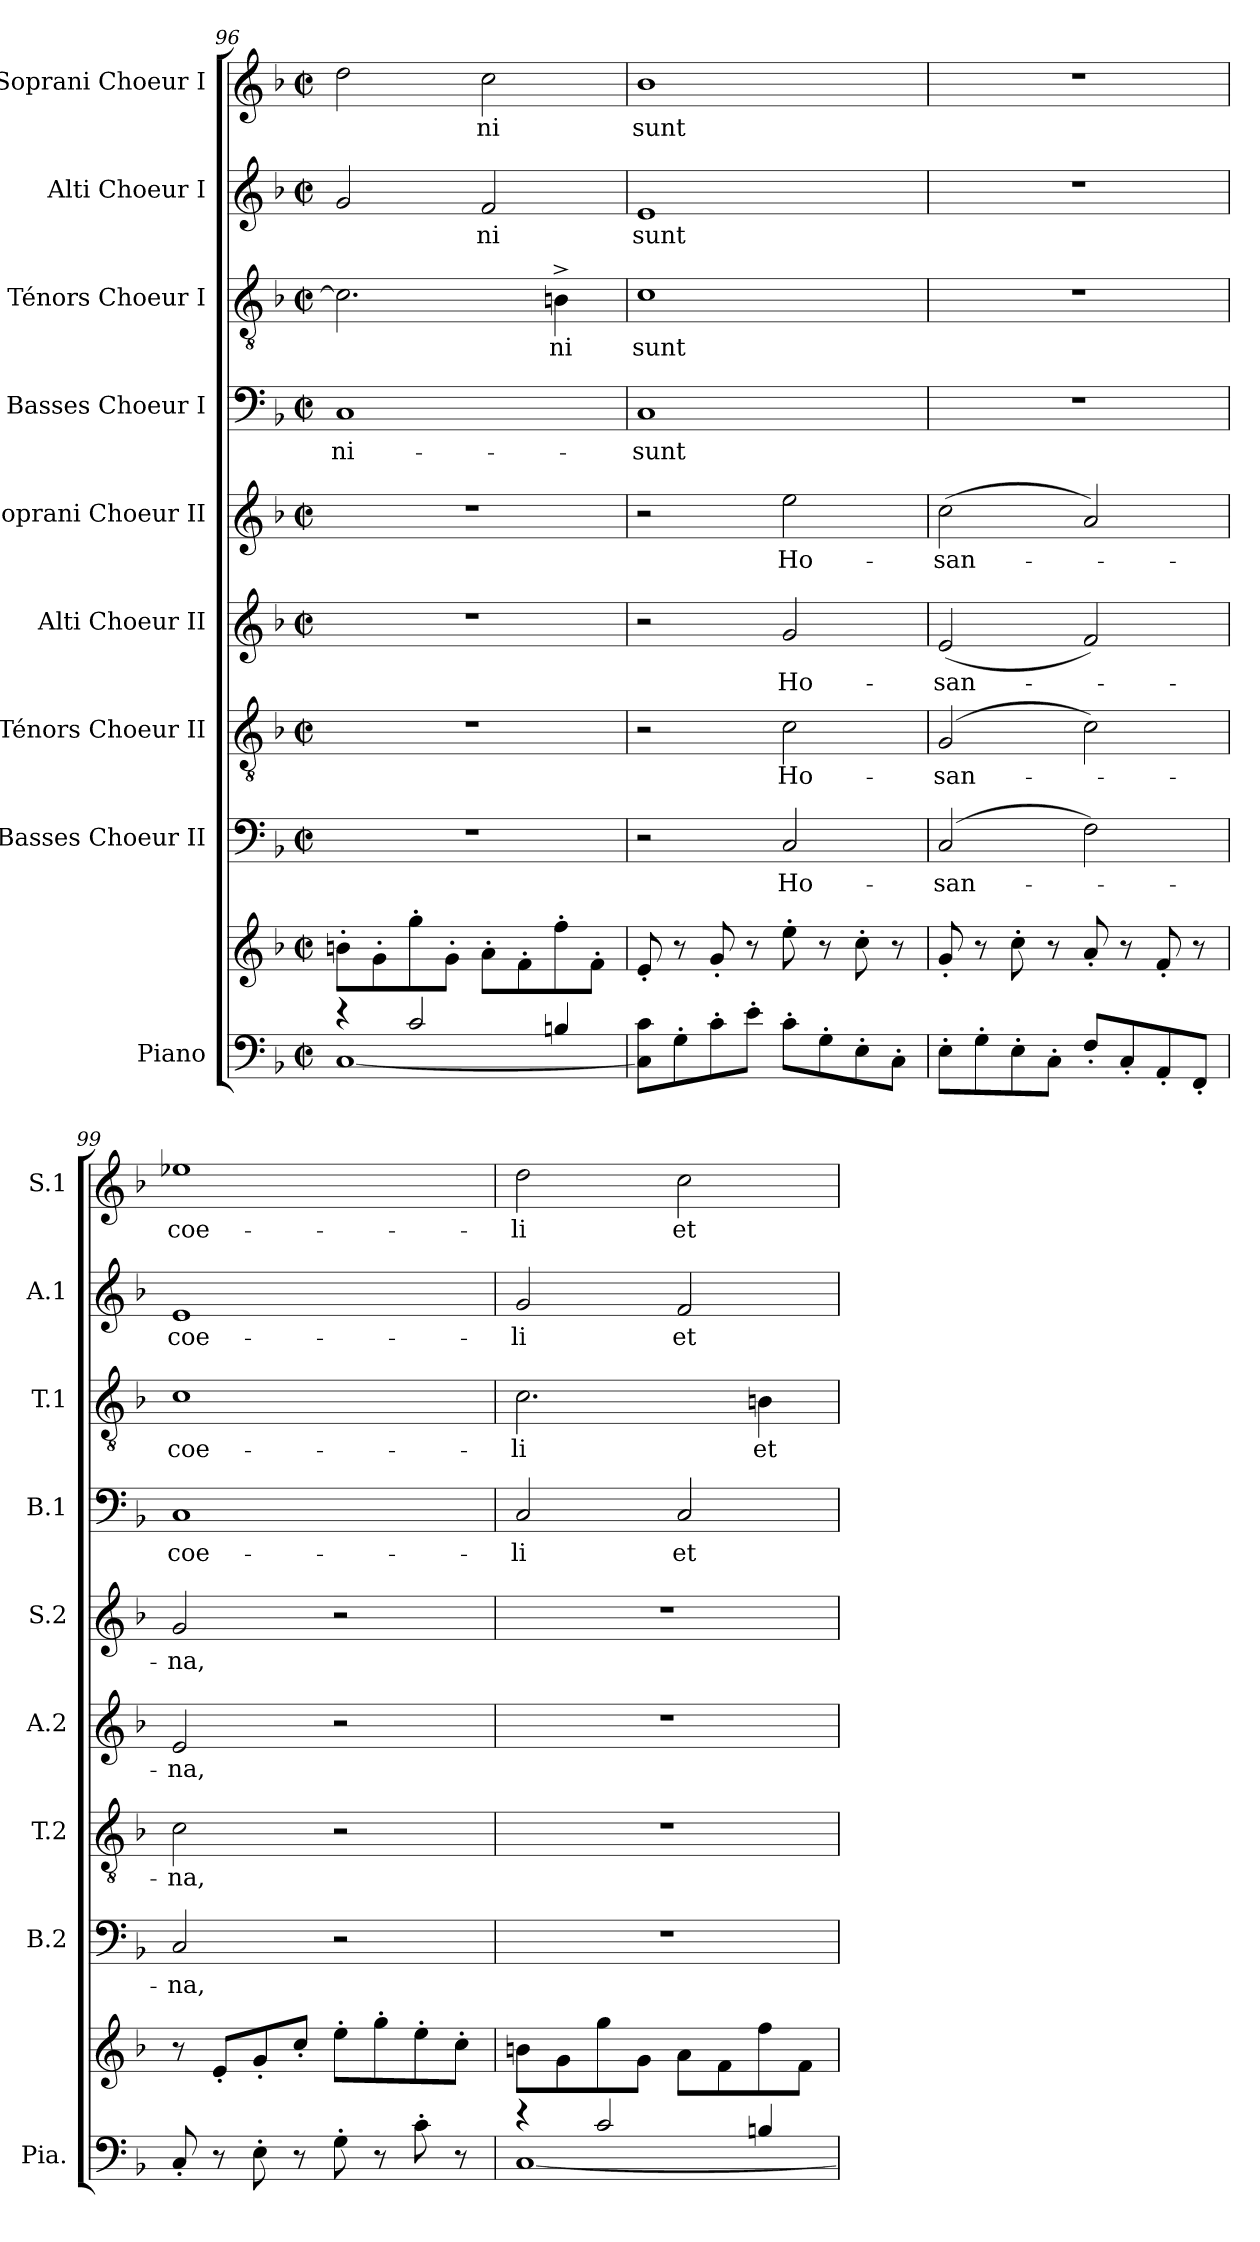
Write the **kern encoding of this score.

**kern	**kern	**kern	**text	**kern	**text	**kern	**text	**kern	**text	**kern	**text	**kern	**text	**kern	**text	**kern	**text
*part9	*part9	*part8	*part8	*part7	*part7	*part6	*part6	*part5	*part5	*part4	*part4	*part3	*part3	*part2	*part2	*part1	*part1
*staff10	*staff9	*staff8	*staff8	*staff7	*staff7	*staff6	*staff6	*staff5	*staff5	*staff4	*staff4	*staff3	*staff3	*staff2	*staff2	*staff1	*staff1
*I"Piano	*	*I"Basses Choeur II	*	*I"Ténors Choeur II	*	*I"Alti Choeur II	*	*I"Soprani Choeur II	*	*I"Basses Choeur I	*	*I"Ténors Choeur I	*	*I"Alti Choeur I	*	*I"Soprani Choeur I	*
*I'Pia.	*	*I'B.2	*	*I'T.2	*	*I'A.2	*	*I'S.2	*	*I'B.1	*	*I'T.1	*	*I'A.1	*	*I'S.1	*
*clefF4	*clefG2	*clefF4	*	*clefGv2	*	*clefG2	*	*clefG2	*	*clefF4	*	*clefGv2	*	*clefG2	*	*clefG2	*
*	*	*	*	*	*	*	*	*	*	*	*	*	*	*	*	*ITrd2c3	*
*k[b-]	*k[b-]	*k[b-]	*	*k[b-]	*	*k[b-]	*	*k[b-]	*	*k[b-]	*	*k[b-]	*	*k[b-]	*	*k[f#c#]	*
*M2/2	*M2/2	*M2/2	*	*M2/2	*	*M2/2	*	*M2/2	*	*M2/2	*	*M2/2	*	*M2/2	*	*M2/2	*
*met(c|)	*met(c|)	*met(c|)	*	*met(c|)	*	*met(c|)	*	*met(c|)	*	*met(c|)	*	*met(c|)	*	*met(c|)	*	*met(c|)	*
=96	=96	=96	=96	=96	=96	=96	=96	=96	=96	=96	=96	=96	=96	=96	=96	=96	=96
*^	*	*	*	*	*	*	*	*	*	*	*	*	*	*	*	*	*
4r	[1C	8bn'\L	1r	.	1r	.	1r	.	1r	.	1C	-ni-	2.c\]	.	2g/	.	2bi\	.
.	.	8g'\	.	.	.	.	.	.	.	.	.	.	.	.	.	.	.	.
2c/	.	8gg'\	.	.	.	.	.	.	.	.	.	.	.	.	.	.	.	.
.	.	8g'\J	.	.	.	.	.	.	.	.	.	.	.	.	.	.	.	.
.	.	8a'\L	.	.	.	.	.	.	.	.	.	.	.	.	2f/	-ni	2ai\	-ni
.	.	8f'\	.	.	.	.	.	.	.	.	.	.	.	.	.	.	.	.
4Bn/	.	8ff'\	.	.	.	.	.	.	.	.	.	.	4Bn^\	-ni	.	.	.	.
.	.	8f'\J	.	.	.	.	.	.	.	.	.	.	.	.	.	.	.	.
*v	*v	*	*	*	*	*	*	*	*	*	*	*	*	*	*	*	*	*
!!LO:PB:g=z
=97	=97	=97	=97	=97	=97	=97	=97	=97	=97	=97	=97	=97	=97	=97	=97	=97	=97
*	*	*^	*	*^	*	*^	*	*	*	*	*	*	*	*	*	*	*
8C\] 8c\L	8e'/	2r	2ryy	.	2r	2ryy	.	2r	2ryy	.	2r	.	1C	-sunt	1c	sunt	1e	sunt	1gi	sunt
8G'\	8r	.	.	.	.	.	.	.	.	.	.	.	.	.	.	.	.	.	.	.
8c'\	8g'/	.	.	.	.	.	.	.	.	.	.	.	.	.	.	.	.	.	.	.
8e'\J	8r	.	.	.	.	.	.	.	.	.	.	.	.	.	.	.	.	.	.	.
8c'\L	8ee'\	2C/	2ryy	Ho-	2c\	2ryy	Ho-	2g/	2ryy	Ho-	2eei\	Ho-	.	.	.	.	.	.	.	.
8G'\	8r	.	.	.	.	.	.	.	.	.	.	.	.	.	.	.	.	.	.	.
8E'\	8cc'\	.	.	.	.	.	.	.	.	.	.	.	.	.	.	.	.	.	.	.
8C'\J	8r	.	.	.	.	.	.	.	.	.	.	.	.	.	.	.	.	.	.	.
*	*	*v	*v	*	*	*	*	*v	*v	*	*	*	*	*	*	*	*	*	*	*
*	*	*	*	*v	*v	*	*	*	*	*	*	*	*	*	*	*	*	*
=98	=98	=98	=98	=98	=98	=98	=98	=98	=98	=98	=98	=98	=98	=98	=98	=98	=98
8E'\L	8g'/	(2C/	-san-	(2G/	-san-	(2e/	-san-	(2cci\	-san-	1r	.	1r	.	1r	.	1r	.
8G'\	8r	.	.	.	.	.	.	.	.	.	.	.	.	.	.	.	.
8E'\	8cc'\	.	.	.	.	.	.	.	.	.	.	.	.	.	.	.	.
8C'\J	8r	.	.	.	.	.	.	.	.	.	.	.	.	.	.	.	.
8F'/L	8a'/	2F\)	.	2c\)	.	2f/)	.	2ai/)	.	.	.	.	.	.	.	.	.
8C'/	8r	.	.	.	.	.	.	.	.	.	.	.	.	.	.	.	.
8AA'/	8f'/	.	.	.	.	.	.	.	.	.	.	.	.	.	.	.	.
8FF'/J	8r	.	.	.	.	.	.	.	.	.	.	.	.	.	.	.	.
=99	=99	=99	=99	=99	=99	=99	=99	=99	=99	=99	=99	=99	=99	=99	=99	=99	=99
8C'/	8r	2C/	-na,	2c\	-na,	2e/	-na,	2gi/	-na,	1C	coe-	1c	coe-	1e	coe-	1ccni	coe-
8r	8e'/L	.	.	.	.	.	.	.	.	.	.	.	.	.	.	.	.
8E'\	8g'/	.	.	.	.	.	.	.	.	.	.	.	.	.	.	.	.
8r	8cc'/J	.	.	.	.	.	.	.	.	.	.	.	.	.	.	.	.
8G'\	8ee'\L	2r	.	2r	.	2r	.	2r	.	.	.	.	.	.	.	.	.
8r	8gg'\	.	.	.	.	.	.	.	.	.	.	.	.	.	.	.	.
8c'\	8ee'\	.	.	.	.	.	.	.	.	.	.	.	.	.	.	.	.
8r	8cc'\J	.	.	.	.	.	.	.	.	.	.	.	.	.	.	.	.
=100	=100	=100	=100	=100	=100	=100	=100	=100	=100	=100	=100	=100	=100	=100	=100	=100	=100
*^	*	*	*	*	*	*	*	*	*	*	*	*	*	*	*	*	*
4r	[1C	8bn\L	1r	.	1r	.	1r	.	1r	.	2C/	-li	2.c\	-li	2g/	-li	2bi\	-li
.	.	8g\	.	.	.	.	.	.	.	.	.	.	.	.	.	.	.	.
2c/	.	8gg\	.	.	.	.	.	.	.	.	.	.	.	.	.	.	.	.
.	.	8g\J	.	.	.	.	.	.	.	.	.	.	.	.	.	.	.	.
.	.	8a\L	.	.	.	.	.	.	.	.	2C/	et	.	.	2f/	et	2ai\	et
.	.	8f\	.	.	.	.	.	.	.	.	.	.	.	.	.	.	.	.
4Bn/	.	8ff\	.	.	.	.	.	.	.	.	.	.	4Bn\	et	.	.	.	.
.	.	8f\J	.	.	.	.	.	.	.	.	.	.	.	.	.	.	.	.
*v	*v	*	*	*	*	*	*	*	*	*	*	*	*	*	*	*	*	*
=	=	=	=	=	=	=	=	=	=	=	=	=	=	=	=	=	=
*-	*-	*-	*-	*-	*-	*-	*-	*-	*-	*-	*-	*-	*-	*-	*-	*-	*-
